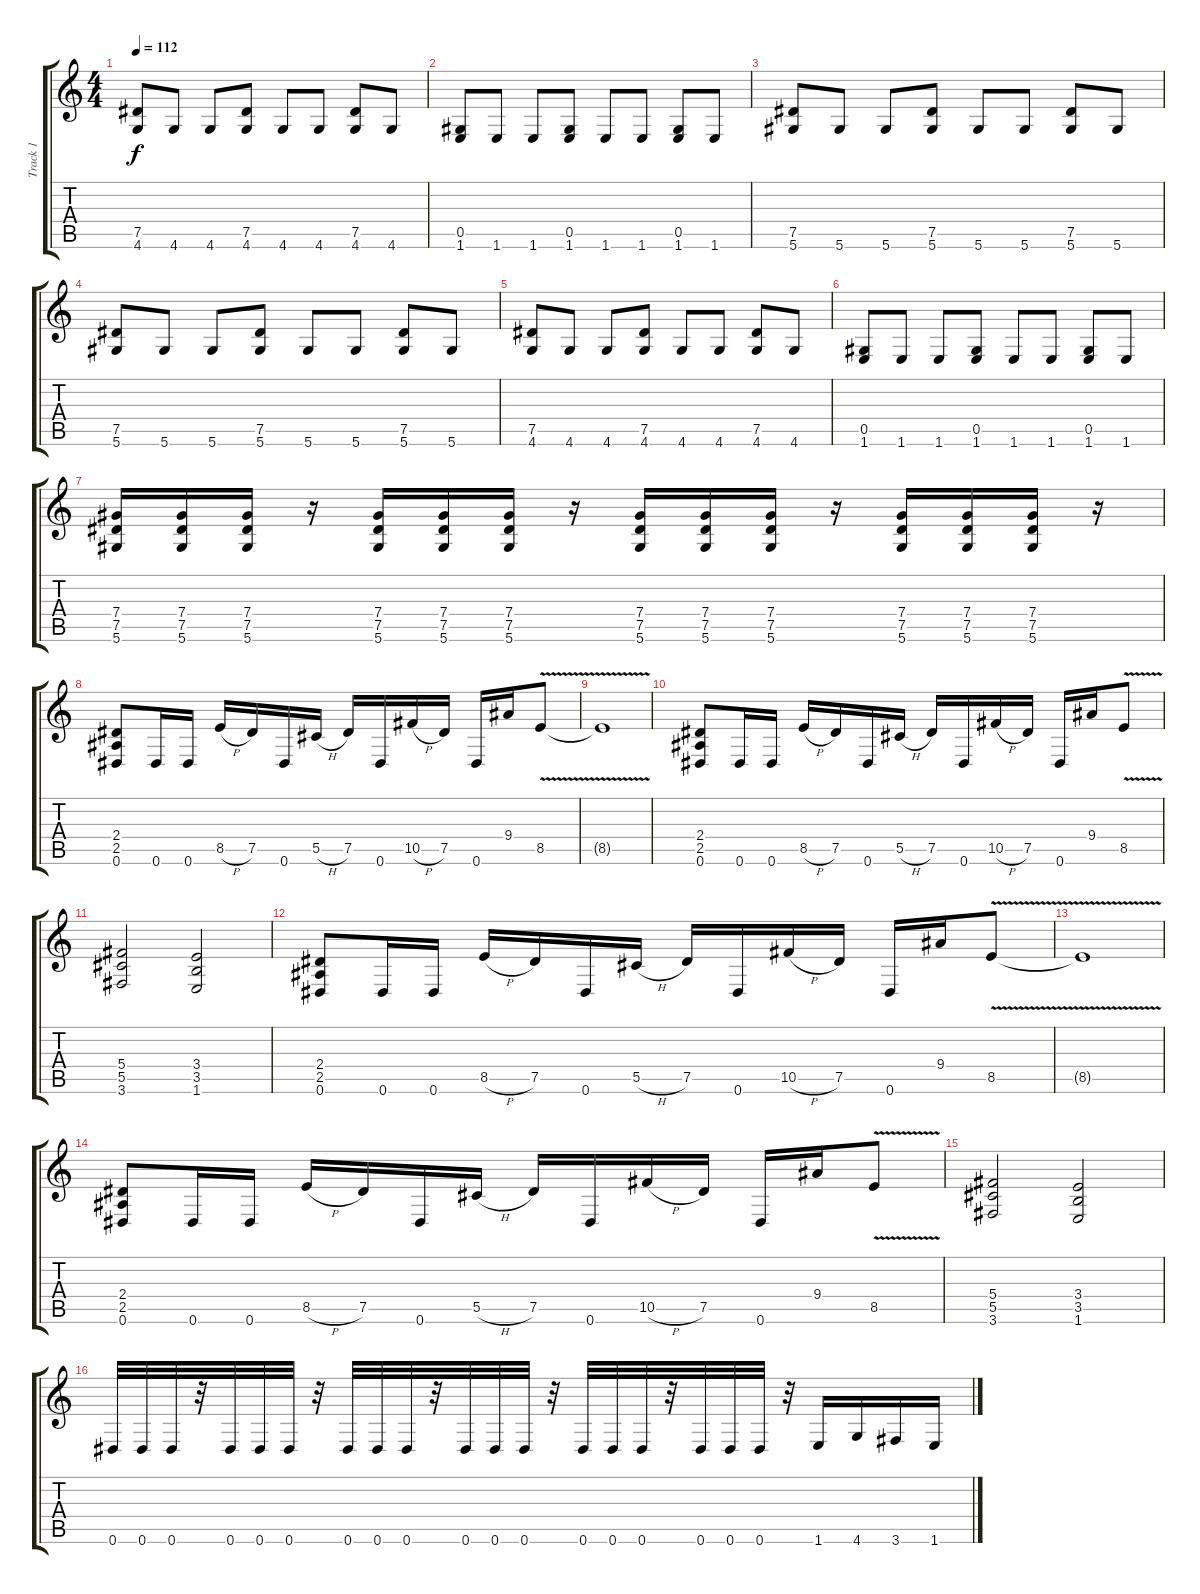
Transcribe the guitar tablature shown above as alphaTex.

\track ("Track 1" "Track 1") {instrument overdrivenguitar}
\staff {score tabs}
\tuning (Eb4 Bb3 Gb3 Db3 Ab2 Eb2) {hide}
\ts (4 4)
\tempo 112
\clef g2
\ks c
(7.5 4.6).8{dy f} 4.6.8 4.6.8 (7.5 4.6).8 4.6.8 4.6.8 (7.5 4.6).8 4.6.8 |
(0.5 1.6).8 1.6.8 1.6.8 (0.5 1.6).8 1.6.8 1.6.8 (0.5 1.6).8 1.6.8 |
(7.5 5.6).8 5.6.8 5.6.8 (7.5 5.6).8 5.6.8 5.6.8 (7.5 5.6).8 5.6.8 |
(7.5 5.6).8 5.6.8 5.6.8 (7.5 5.6).8 5.6.8 5.6.8 (7.5 5.6).8 5.6.8 |
(7.5 4.6).8 4.6.8 4.6.8 (7.5 4.6).8 4.6.8 4.6.8 (7.5 4.6).8 4.6.8 |
(0.5 1.6).8 1.6.8 1.6.8 (0.5 1.6).8 1.6.8 1.6.8 (0.5 1.6).8 1.6.8 |
(7.4 7.5 5.6).16 (7.4 7.5 5.6).16 (7.4 7.5 5.6).16 r.16 (7.4 7.5 5.6).16 (7.4 7.5 5.6).16 (7.4 7.5 5.6).16 r.16 (7.4 7.5 5.6).16 (7.4 7.5 5.6).16 (7.4 7.5 5.6).16 r.16 (7.4 7.5 5.6).16 (7.4 7.5 5.6).16 (7.4 7.5 5.6).16 r.16 |
(2.4 2.5 0.6).8 0.6.16 0.6.16 8.5{h}.16 7.5.16 0.6.16 5.5{h}.16 7.5.16 0.6.16 10.5{h}.16 7.5.16 0.6.16 9.4.16 8.5{v}.8 |
8.5{t}.1 |
(2.4 2.5 0.6).8 0.6.16 0.6.16 8.5{h}.16 7.5.16 0.6.16 5.5{h}.16 7.5.16 0.6.16 10.5{h}.16 7.5.16 0.6.16 9.4.16 8.5{v}.8 |
(5.4 5.5 3.6).2 (3.4 3.5 1.6).2 |
(2.4 2.5 0.6).8 0.6.16 0.6.16 8.5{h}.16 7.5.16 0.6.16 5.5{h}.16 7.5.16 0.6.16 10.5{h}.16 7.5.16 0.6.16 9.4.16 8.5{v}.8 |
8.5{t}.1 |
(2.4 2.5 0.6).8 0.6.16 0.6.16 8.5{h}.16 7.5.16 0.6.16 5.5{h}.16 7.5.16 0.6.16 10.5{h}.16 7.5.16 0.6.16 9.4.16 8.5{v}.8 |
(5.4 5.5 3.6).2 (3.4 3.5 1.6).2 |
0.6.32 0.6.32 0.6.32 r.32 0.6.32 0.6.32 0.6.32 r.32 0.6.32 0.6.32 0.6.32 r.32 0.6.32 0.6.32 0.6.32 r.32 0.6.32 0.6.32 0.6.32 r.32 0.6.32 0.6.32 0.6.32 r.32 1.6.16 4.6.16 3.6.16 1.6.16
